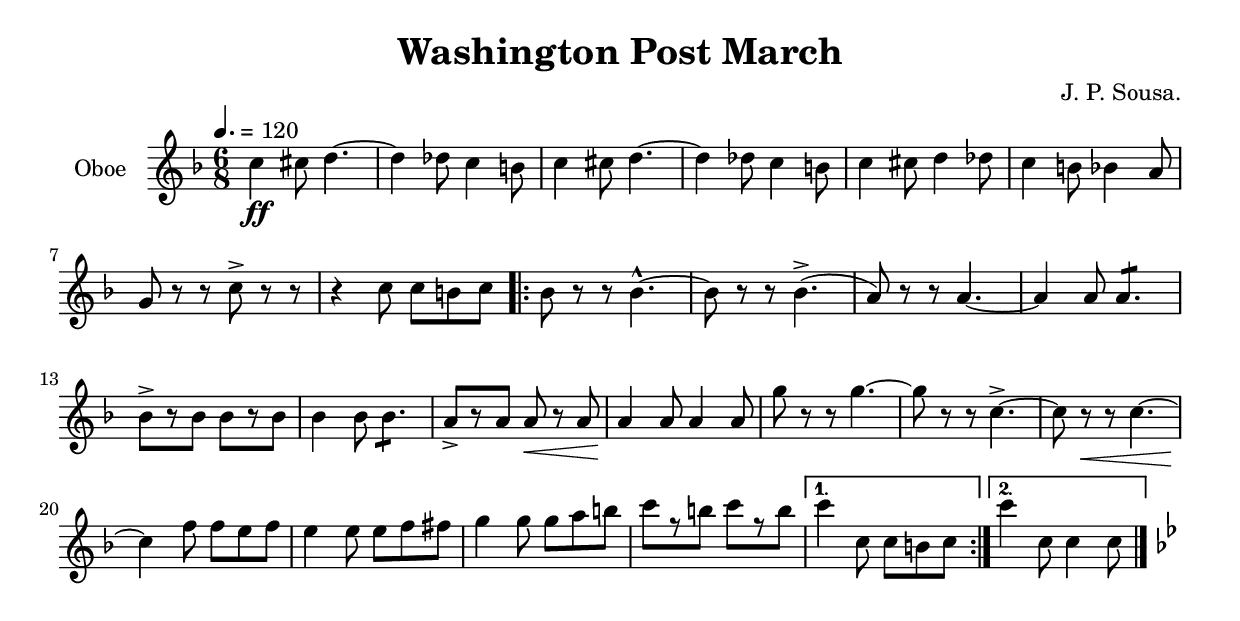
\version "2.20.0"

\header {
  title = "Washington Post March"
  composer = "J. P. Sousa."
}

\version "2.20.0"

oboeNotes = \relative c'' {
  \key f \major
  \time 6/8
  \tempo 4. = 120
  \compressFullBarRests
  c4\ff cis8 d4. ~d4 des8 c4 b8
  c4 cis8 d4. ~d4 des8 c4 b8
  c4 cis8 d4 des8 c4 b8 bes4 a8
  g r r c-> r r 
  r4 c8 c b c
  \repeat volta 2
  {
    bes r r bes4.-^ ~bes8 r r  bes4.->
    (a8) r r a4. ~a4 a8 a4.:8
    bes8-> [r bes] bes [r bes] bes4 bes8 bes4.:8
    a8-> [r a] \crescHairpin a\< r a
    a4 \! a8 a4 a8 g'8 r r g4. ~g8 r r c,4.->
    ~c8 \crescHairpin r\< r  c4. ~c4\! f8 f e f
    e4 e8 e f fis g4 g8 g a b
    c [r b] c [r b]
  }
  \alternative {
    { c4 c,8 c b c| }
    { c'4 c,8 c4 c8| }
  }
  \repeat volta 2
  {
  }
  \alternative {
    { | }
    { | }
  }
  \repeat volta 2
  {
    \key bes \major
  }
  \alternative {
    { | }
    { | }
  }
  \repeat volta 2
  {

  }
  \alternative {
    { | }
    {  | \bar "|." }
  }


}


\score {
  <<
    \new Staff \with { instrumentName = "Oboe" } \oboeNotes
  >>
}
\score {
  \unfoldRepeats
  <<
    \new Staff \with { instrumentName = "Oboe" midiInstrument="oboe" } \oboeNotes
  >>
  \midi {}
}

